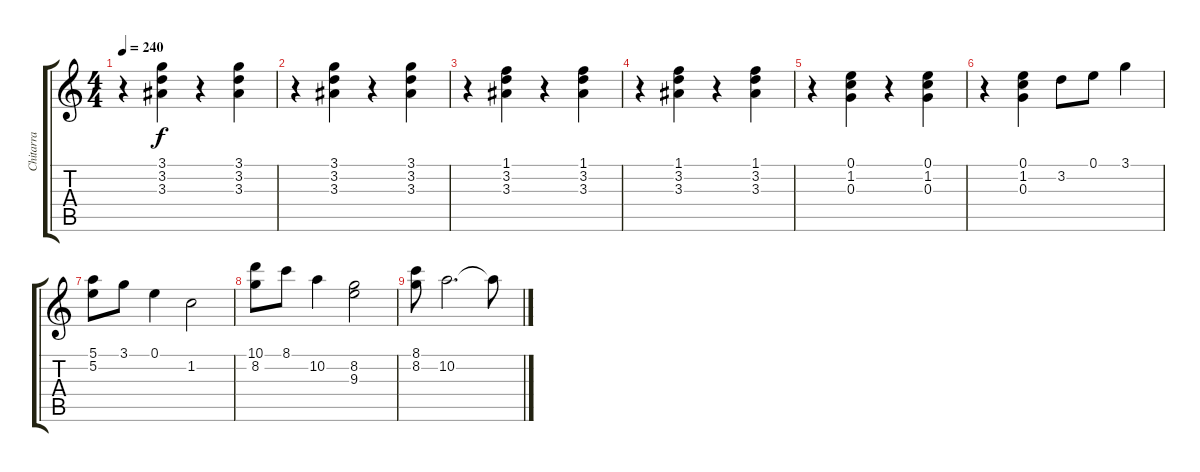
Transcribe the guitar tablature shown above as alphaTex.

\track ("Chitarra" "Chitarra") {instrument electricguitarclean}
\staff {score tabs}
\tuning (E4 B3 G3 D3 A2 E2) {hide}
\ts (4 4)
\tempo 240
\clef g2
\ks c
r.4{dy f} (3.1 3.2 3.3).4 r.4 (3.1 3.2 3.3).4 |
r.4 (3.1 3.2 3.3).4 r.4 (3.1 3.2 3.3).4 |
r.4 (1.1 3.2 3.3).4 r.4 (1.1 3.2 3.3).4 |
r.4 (1.1 3.2 3.3).4 r.4 (1.1 3.2 3.3).4 |
r.4 (0.1 1.2 0.3).4 r.4 (0.1 1.2 0.3).4 |
r.4 (0.1 1.2 0.3).4 3.2.8 0.1.8 3.1.4 |
(5.1 5.2).8 3.1.8 0.1.4 1.2.2 |
(10.1 8.2).8 8.1.8 10.2.4 (8.2 9.3).2 |
(8.1 8.2).8 10.2.2{d} 10.2{t}.8
